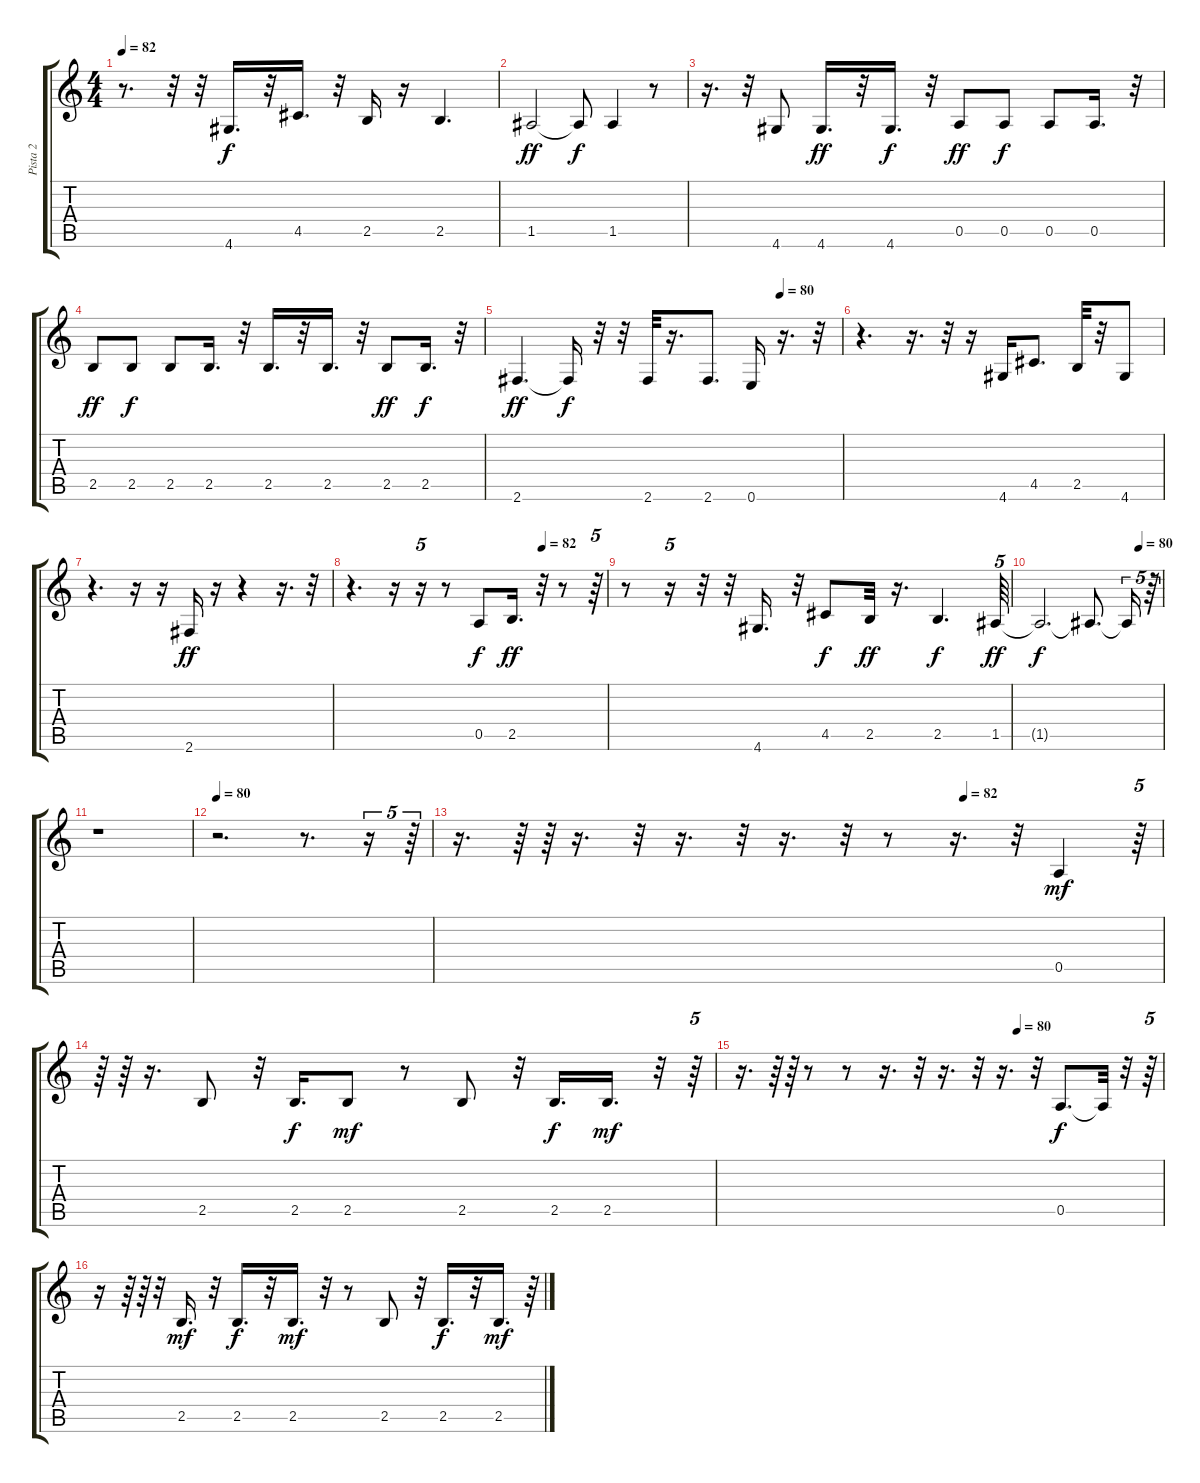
\track ("Pista 2" "Pista 2") {instrument electricbassfinger}
\staff {score tabs}
\tuning (E4 B3 G3 D3 A2 E2) {hide}
\ts (4 4)
\tempo 82
\clef g2
\ks c
r.8{d dy f} r.32 r.32 4.6.16{d} r.32 4.5.16{d} r.32 2.5.16 r.16 2.5.4{d} |
1.5.2{dy ff} 1.5{t}.8{dy f} 1.5.4 r.8 |
r.16{d} r.32 4.6.8 4.6.16{d dy ff} r.32 4.6.16{d dy f} r.32 0.5.8{dy ff} 0.5.8{dy f} 0.5.8 0.5.16{d} r.32 |
2.5.8{dy ff} 2.5.8{dy f} 2.5.8 2.5.16{d} r.32 2.5.16{d} r.32 2.5.16{d} r.32 2.5.8{dy ff} 2.5.16{d dy f} r.32 |
\tempo (80 0.8125)
2.6.4{d dy ff} 2.6{t}.16{dy f} r.32 r.32 2.6.32 r.16{d} 2.6.8{d} 0.6.16 r.16{d} r.32 |
r.4{d} r.16{d} r.32 r.16 4.6.16 4.5.8{d} 2.5.32 r.32 4.6.8 |
r.4{d} r.16 r.16 2.6.16{dy ff} r.16 r.4 r.16{d} r.32 |
\tempo (82 0.75)
r.4{d} r.16 r.16{tu (5 4)} r.8 0.5.8{dy f} 2.5.16{d dy ff} r.32 r.8 r.64{tu (5 4)} |
r.8 r.16{tu (5 4)} r.32 r.32 4.6.16{d} r.32 4.5.8{dy f} 2.5.32{dy ff} r.16{d} 2.5.4{d dy f} 1.5.64{tu (5 4) dy ff} |
\tempo (80 0.8125)
1.5{t}.2{d dy f} 1.5{t}.8{d} 1.5{t}.16{tu (5 4)} r.64{tu (5 4)} |
r.1 |
\tempo 80
r.2{d} r.8{d} r.16{tu (5 4)} r.64{tu (5 4)} |
\tempo (82 0.71875)
r.16{d} r.64 r.64 r.16{d} r.32 r.16{d} r.32 r.16{d} r.32 r.8 r.16{d} r.32 0.5.4{dy mf} r.64{tu (5 4)} |
r.64 r.64 r.16{d} 2.5.8 r.32 2.5.16{d dy f} 2.5.8{dy mf} r.8 2.5.8 r.32 2.5.16{d dy f} 2.5.16{d dy mf} r.32 r.64{tu (5 4)} |
\tempo (80 0.65625)
r.16{d} r.64 r.64 r.8 r.8 r.16{d} r.32 r.16{d} r.32 r.16{d} r.32 0.5.8{d dy f} 0.5{t}.32 r.32 r.64{tu (5 4)} |
r.16 r.64 r.64 r.32 2.5.16{d dy mf} r.32 2.5.16{d dy f} r.32 2.5.16{d dy mf} r.32 r.8 2.5.8 r.32 2.5.16{d dy f} r.32 2.5.16{d dy mf} r.64{tu (5 4)}
